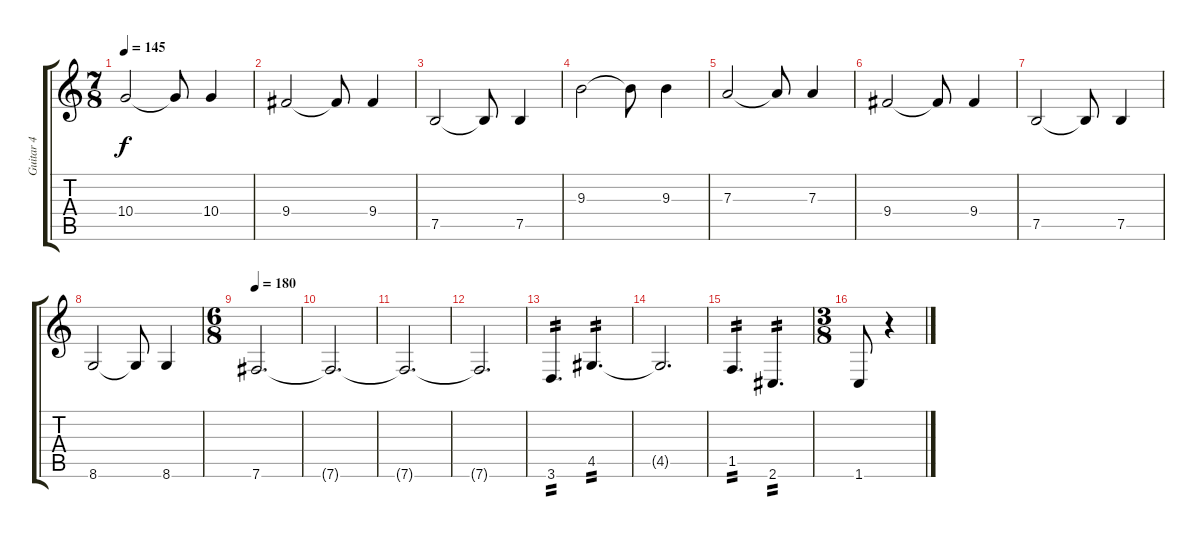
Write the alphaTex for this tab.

\track ("Guitar 4" "Guitar 4") {instrument distortionguitar}
\staff {score tabs}
\tuning (B3 Gb3 D3 A2 E2 B1) {hide}
\ts (7 8)
\tempo 145
\clef g2
\ks c
10.4.2{dy f} 10.4{t}.8 10.4.4 |
9.4.2 9.4{t}.8 9.4.4 |
7.5.2 7.5{t}.8 7.5.4 |
9.3.2 9.3{t}.8 9.3.4 |
7.3.2 7.3{t}.8 7.3.4 |
9.4.2 9.4{t}.8 9.4.4 |
7.5.2 7.5{t}.8 7.5.4 |
8.6.2 8.6{t}.8 8.6.4 |
\ts (6 8)
\tempo 180
7.6.2{d} |
7.6{t}.2{d volume 10} |
7.6{t}.2{d} |
7.6{t}.2{d} |
3.6.4{d tp 2 volume 16} 4.5.4{d tp 2} |
4.5{t}.2{d} |
1.5.4{d tp 2} 2.6.4{d tp 2} |
\ts (3 8)
1.6.8 r.4
